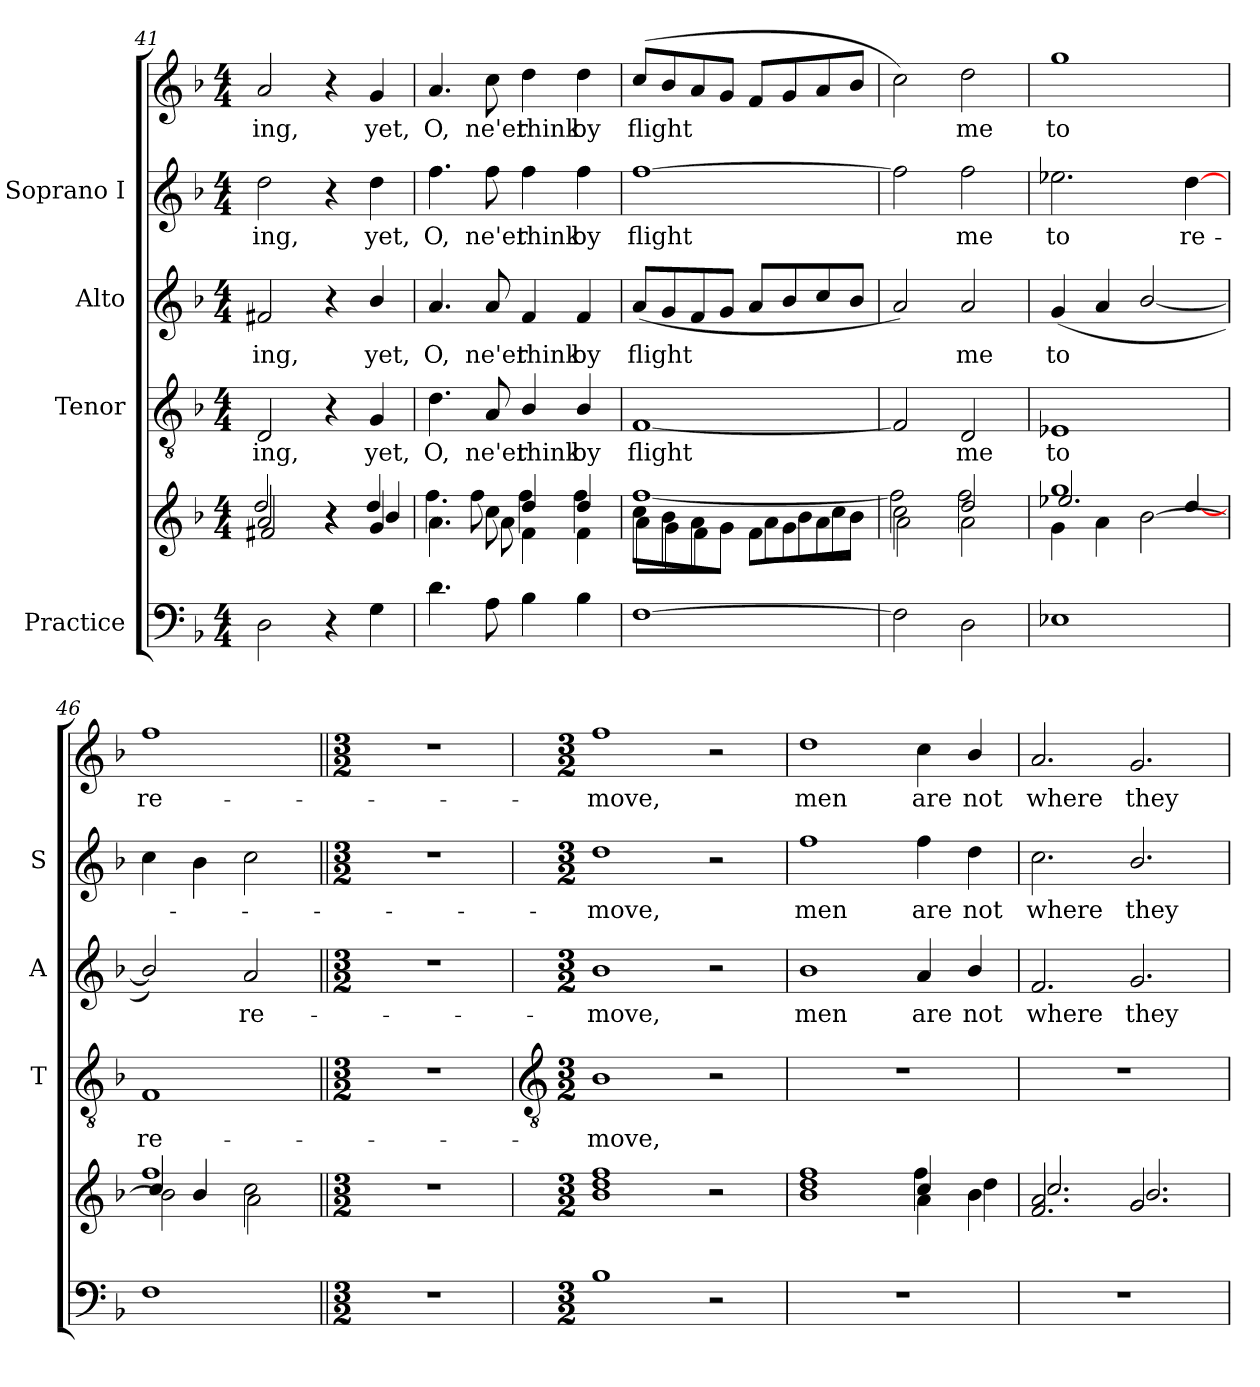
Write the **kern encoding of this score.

**kern	**kern	**kern	**text	**kern	**text	**kern	**text	**kern	**text
*part4	*part4	*part3	*part3	*part2	*part2	*part1	*part1	*part1	*part1
*staff6	*staff5	*staff4	*staff4	*staff3	*staff3	*staff2	*staff2	*staff1	*staff1
*I"Practice	*	*I"Tenor	*	*I"Alto	*	*I"Soprano I	*	*	*
*	*	*I'T	*	*I'A	*	*I'S	*	*	*
*clefF4	*clefG2	*clefGv2	*	*clefG2	*	*clefG2	*	*clefG2	*
*k[b-]	*k[b-]	*k[b-]	*	*k[b-]	*	*k[b-]	*	*k[b-]	*
*F:	*F:	*F:	*	*F:	*	*F:	*	*F:	*
*M4/4	*M4/4	*M4/4	*	*M4/4	*	*M4/4	*	*M4/4	*
=41	=41	=41	=41	=41	=41	=41	=41	=41	=41
*	*^	*	*	*	*	*	*	*	*
*	*	*^	*	*	*	*	*	*	*	*
!	!	!	!	!	!LO:LY:b	!	!LO:LY:b	!	!LO:LY:b	!	!LO:LY:b
2D\	2a	2dd/	2f#X/	2D	-ing,	2f#X	ing,	2dd	ing,	2a	ing,
4r	4r	4r	4r	4r	.	4r	.	4r	.	4r	.
!	!	!	!	!	!LO:LY:b	!	!LO:LY:b	!	!LO:LY:b	!	!LO:LY:b
4G\	4g	4dd/	4b-/	4G	yet,	4b-/	yet,	4dd	yet,	4g	yet,
=42	=42	=42	=42	=42	=42	=42	=42	=42	=42	=42	=42
!	!	!	!	!	!LO:LY:b	!	!LO:LY:b	!	!LO:LY:b	!	!LO:LY:b
4.d\	4.a\	4.ff\	4.a\	4.d	O,	4.a	O,	4.ff	O,	4.a	O,
!	!	!	!	!	!LO:LY:b	!	!LO:LY:b	!	!LO:LY:b	!	!LO:LY:b
8A\	8cc\	8ff\	8a\	8A	ne'er	8a	ne'er	8ff	ne'er	8cc	ne'er
!	!	!	!	!	!LO:LY:b	!	!LO:LY:b	!	!LO:LY:b	!	!LO:LY:b
4B-\	4dd	4ff\	4f\	4B-/	think	4f	think	4ff	think	4dd	think
!	!	!	!	!	!LO:LY:b	!	!LO:LY:b	!	!LO:LY:b	!	!LO:LY:b
4B-\	4dd	4ff\	4f\	4B-/	by	4f	by	4ff	by	4dd	by
=43	=43	=43	=43	=43	=43	=43	=43	=43	=43	=43	=43
!	!	!	!	!	!LO:LY:b	!	!LO:LY:b	!	!LO:LY:b	!	!LO:LY:b
[1F\	8cc\L	[1ff/	8a\L	[1F	flight	(<8aL	flight	[1ff	flight	(<8ccL	flight
.	8b-\	.	8g\	.	.	8g	.	.	.	8b-	.
.	8a\	.	8f\	.	.	8f	.	.	.	8a	.
.	8g\J	.	8g\J	.	.	8gJ	.	.	.	8gJ	.
.	8f\L	.	8a\L	.	.	8a/L	.	.	.	8fL	.
.	8g\	.	8b-\	.	.	8b-/	.	.	.	8g	.
.	8a\	.	8cc\	.	.	8cc/	.	.	.	8a	.
.	8b-\J	.	8b-/J	.	.	8b-/J	.	.	.	8b-J	.
=44	=44	=44	=44	=44	=44	=44	=44	=44	=44	=44	=44
2F\]	2cc\	2ff\]	2a\	2F]	.	2a)	.	2ff]	.	2cc)	.
!	!	!	!	!	!LO:LY:b	!	!LO:LY:b	!	!LO:LY:b	!	!LO:LY:b
2D\	2dd	2ff\	2a\	2D	me	2a	me	2ff	me	2dd	me
=45	=45	=45	=45	=45	=45	=45	=45	=45	=45	=45	=45
!	!	!	!	!	!LO:LY:b	!	!LO:LY:b	!	!LO:LY:b	!	!LO:LY:b
1E-X\	1gg	2.ee-X/	4g\	1E-X	to	(<4g	to	2.ee-X	to	1gg	to
.	.	.	4a\	.	.	4a	.	.	.	.	.
.	.	.	[2b-\	.	.	[2b-/	.	.	.	.	.
!	!	!	!	!	!	!	!	!	!LO:LY:b	!	!
.	.	[4dd/	.	.	.	.	.	[4dd	re-	.	.
=46	=46	=46	=46	=46	=46	=46	=46	=46	=46	=46	=46
!	!	!	!	!	!LO:LY:b	!	!	!	!	!	!LO:LY:b
1F\	1ff	4cc/	2b-\]	1F	re-	2b-/])	.	4cc	.	1ff	re-
.	.	4b-/	.	.	.	.	.	4b-	.	.	.
!	!	!	!	!	!	!	!LO:LY:b	!	!	!	!
.	.	2cc\	2a\	.	.	2a	re-	2cc	.	.	.
*	*v	*v	*v	*	*	*	*	*	*	*	*
=47||	=47||	=47||	=47||	=47||	=47||	=47||	=47||	=47||	=47||
*M3/2	*M3/2	*M3/2	*	*M3/2	*	*M3/2	*	*M3/2	*
1.r	1.r	1.r	.	1.r	.	1.r	.	1.r	.
!!LO:LB:g=z
=48	=48	=48	=48	=48	=48	=48	=48	=48	=48
*	*	*clefGv2	*	*	*	*	*	*	*
*M3/2	*M3/2	*M3/2	*	*M3/2	*	*M3/2	*	*M3/2	*
*	*^	*	*	*	*	*	*	*	*
*	*	*^	*	*	*	*	*	*	*	*
!	!	!	!	!	!LO:LY:b	!	!LO:LY:b	!	!LO:LY:b	!	!LO:LY:b
1B-\	1ff	1dd\	1b-\	1B-	-move,	1b-	-move,	1dd	move,	1ff	-move,
2r	2r	2r	2r	2r	.	2r	.	2r	.	2r	.
=49	=49	=49	=49	=49	=49	=49	=49	=49	=49	=49	=49
!	!	!	!	!	!	!	!LO:LY:b	!	!LO:LY:b	!	!LO:LY:b
1.r	1dd	1ff\	1b-\	1.r	.	1b-	men	1ff	men	1dd	men
!	!	!	!	!	!	!	!LO:LY:b	!	!LO:LY:b	!	!LO:LY:b
.	4cc	4ff\	4a\	.	.	4a	are	4ff	are	4cc	are
!	!	!	!	!	!	!	!LO:LY:b	!	!LO:LY:b	!	!LO:LY:b
.	4b-\	4dd\	4b-\	.	.	4b-/	not	4dd	not	4b-/	not
=50	=50	=50	=50	=50	=50	=50	=50	=50	=50	=50	=50
!LO:N:vis=1	!	!	!	!LO:N:vis=1	!	!	!LO:LY:b	!	!LO:LY:b	!	!LO:LY:b
1.r	2.a	2.cc/	2.f/	1.r	.	2.f	where	2.cc	where	2.a	where
!	!	!	!	!	!	!	!LO:LY:b	!	!LO:LY:b	!	!LO:LY:b
.	2.g	2.b-/	2.g/	.	.	2.g	they	2.b-/	they	2.g	they
*	*v	*v	*v	*	*	*	*	*	*	*	*
=	=	=	=	=	=	=	=	=	=
*-	*-	*-	*-	*-	*-	*-	*-	*-	*-
